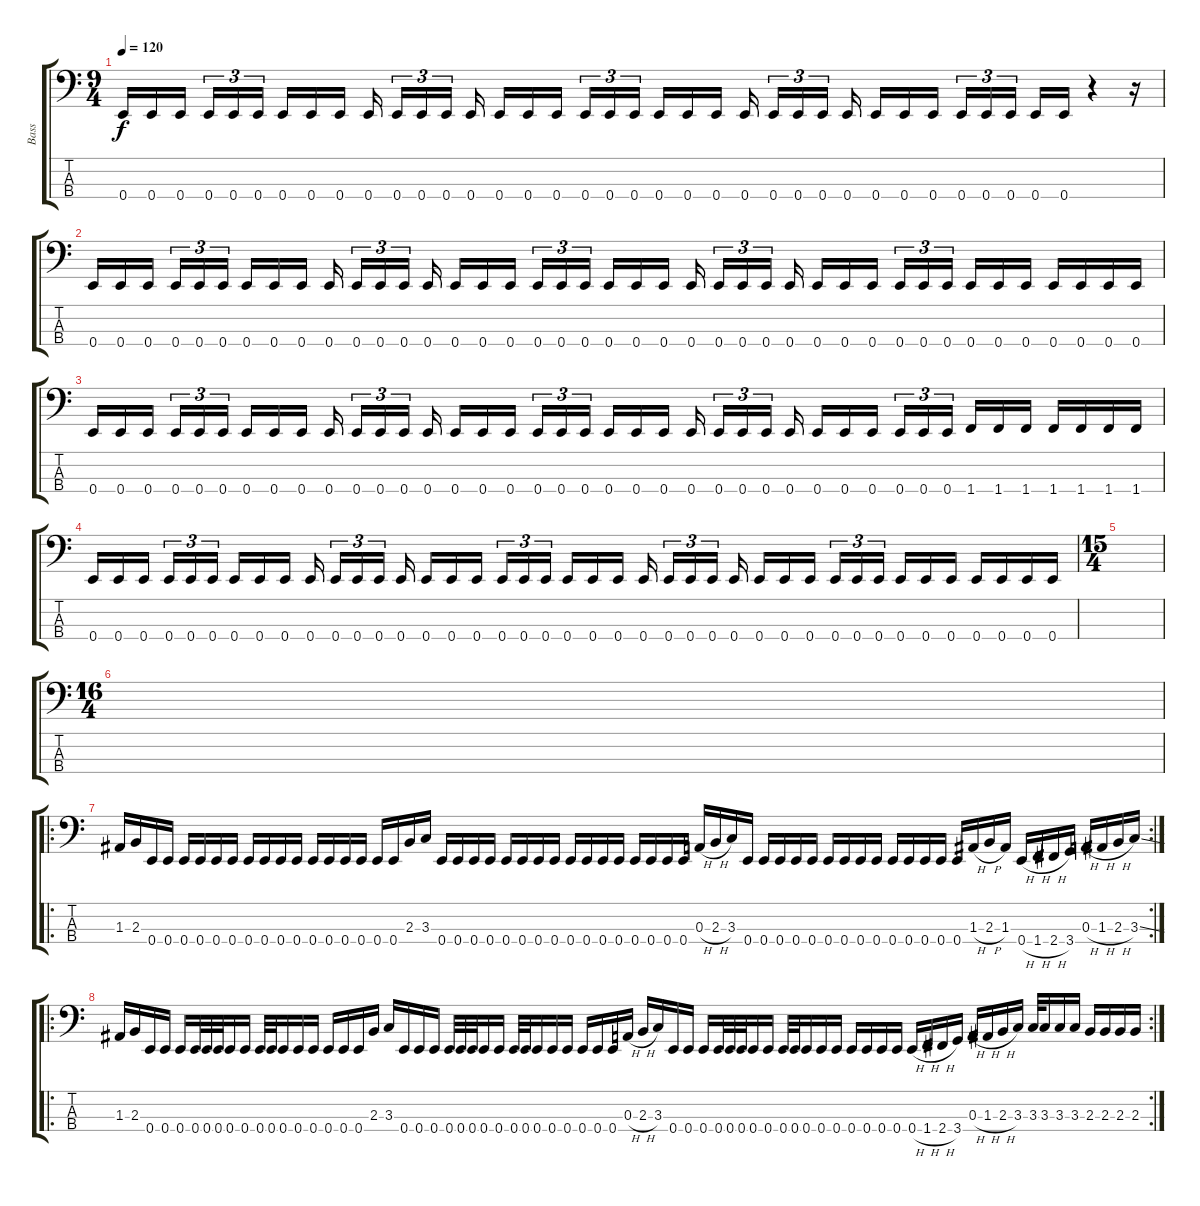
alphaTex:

\track ("Bass" "Bass") {instrument electricbasspick}
\staff {score tabs}
\tuning (G2 D2 A1 E1) {hide}
\ts (9 4)
\tempo 120
\clef f4
\ks c
0.4.16{dy f instrument electricbasspick} 0.4.16 0.4.16 0.4.16{tu (3 2)} 0.4.16{tu (3 2)} 0.4.16{tu (3 2)} 0.4.16 0.4.16 0.4.16 0.4.16 0.4.16{tu (3 2)} 0.4.16{tu (3 2)} 0.4.16{tu (3 2)} 0.4.16 0.4.16 0.4.16 0.4.16 0.4.16{tu (3 2)} 0.4.16{tu (3 2)} 0.4.16{tu (3 2)} 0.4.16 0.4.16 0.4.16 0.4.16 0.4.16{tu (3 2)} 0.4.16{tu (3 2)} 0.4.16{tu (3 2)} 0.4.16 0.4.16 0.4.16 0.4.16 0.4.16{tu (3 2)} 0.4.16{tu (3 2)} 0.4.16{tu (3 2)} 0.4.16 0.4.16 r.4 r.16 |
0.4.16 0.4.16 0.4.16 0.4.16{tu (3 2)} 0.4.16{tu (3 2)} 0.4.16{tu (3 2)} 0.4.16 0.4.16 0.4.16 0.4.16 0.4.16{tu (3 2)} 0.4.16{tu (3 2)} 0.4.16{tu (3 2)} 0.4.16 0.4.16 0.4.16 0.4.16 0.4.16{tu (3 2)} 0.4.16{tu (3 2)} 0.4.16{tu (3 2)} 0.4.16 0.4.16 0.4.16 0.4.16 0.4.16{tu (3 2)} 0.4.16{tu (3 2)} 0.4.16{tu (3 2)} 0.4.16 0.4.16 0.4.16 0.4.16 0.4.16{tu (3 2)} 0.4.16{tu (3 2)} 0.4.16{tu (3 2)} 0.4.16 0.4.16 0.4.16 0.4.16 0.4.16 0.4.16 0.4.16 |
0.4.16 0.4.16 0.4.16 0.4.16{tu (3 2)} 0.4.16{tu (3 2)} 0.4.16{tu (3 2)} 0.4.16 0.4.16 0.4.16 0.4.16 0.4.16{tu (3 2)} 0.4.16{tu (3 2)} 0.4.16{tu (3 2)} 0.4.16 0.4.16 0.4.16 0.4.16 0.4.16{tu (3 2)} 0.4.16{tu (3 2)} 0.4.16{tu (3 2)} 0.4.16 0.4.16 0.4.16 0.4.16 0.4.16{tu (3 2)} 0.4.16{tu (3 2)} 0.4.16{tu (3 2)} 0.4.16 0.4.16 0.4.16 0.4.16 0.4.16{tu (3 2)} 0.4.16{tu (3 2)} 0.4.16{tu (3 2)} 1.4.16 1.4.16 1.4.16 1.4.16 1.4.16 1.4.16 1.4.16 |
0.4.16 0.4.16 0.4.16 0.4.16{tu (3 2)} 0.4.16{tu (3 2)} 0.4.16{tu (3 2)} 0.4.16 0.4.16 0.4.16 0.4.16 0.4.16{tu (3 2)} 0.4.16{tu (3 2)} 0.4.16{tu (3 2)} 0.4.16 0.4.16 0.4.16 0.4.16 0.4.16{tu (3 2)} 0.4.16{tu (3 2)} 0.4.16{tu (3 2)} 0.4.16 0.4.16 0.4.16 0.4.16 0.4.16{tu (3 2)} 0.4.16{tu (3 2)} 0.4.16{tu (3 2)} 0.4.16 0.4.16 0.4.16 0.4.16 0.4.16{tu (3 2)} 0.4.16{tu (3 2)} 0.4.16{tu (3 2)} 0.4.16 0.4.16 0.4.16 0.4.16 0.4.16 0.4.16 0.4.16 |
\ts (15 4)
|
\ts (16 4)
|
\ro
\rc 2
1.3.16 2.3.16 0.4.16 0.4.16 0.4.16 0.4.16 0.4.16 0.4.16 0.4.16 0.4.16 0.4.16 0.4.16 0.4.16 0.4.16 0.4.16 0.4.16 0.4.16 0.4.16 2.3.16 3.3.16 0.4.16 0.4.16 0.4.16 0.4.16 0.4.16 0.4.16 0.4.16 0.4.16 0.4.16 0.4.16 0.4.16 0.4.16 0.4.16 0.4.16 0.4.16 0.4.16 0.3{h}.16 2.3{h}.16 3.3.16 0.4.16 0.4.16 0.4.16 0.4.16 0.4.16 0.4.16 0.4.16 0.4.16 0.4.16 0.4.16 0.4.16 0.4.16 0.4.16 0.4.16 1.3{h}.16 2.3{h}.16 1.3.16 0.4{h}.16 1.4{h}.16 2.4{h}.16 3.4.16 0.3{h}.16 1.3{h}.16 2.3{h}.16 3.3{ss}.16 |
\ro
\rc 2
1.3.16 2.3.16 0.4.16 0.4.16 0.4.16 0.4.32 0.4.32 0.4.32 0.4.16 0.4.16 0.4.32 0.4.32 0.4.16 0.4.16 0.4.16 0.4.16 0.4.16 0.4.16 2.3.16 3.3.16 0.4.16 0.4.16 0.4.16 0.4.32 0.4.32 0.4.32 0.4.16 0.4.16 0.4.32 0.4.32 0.4.16 0.4.16 0.4.16 0.4.16 0.4.16 0.4.16 0.3{h}.16 2.3{h}.16 3.3.16 0.4.16 0.4.16 0.4.16 0.4.32 0.4.32 0.4.32 0.4.16 0.4.16 0.4.32 0.4.32 0.4.16 0.4.16 0.4.16 0.4.16 0.4.16 0.4.16 0.4.16 0.4{h}.16 1.4{h}.16 2.4{h}.16 3.4.16 0.3{h}.16 1.3{h}.16 2.3{h}.16 3.3.16 3.3.32 3.3.16 3.3.16 3.3.16 2.3.16 2.3.16 2.3.16 2.3.16
